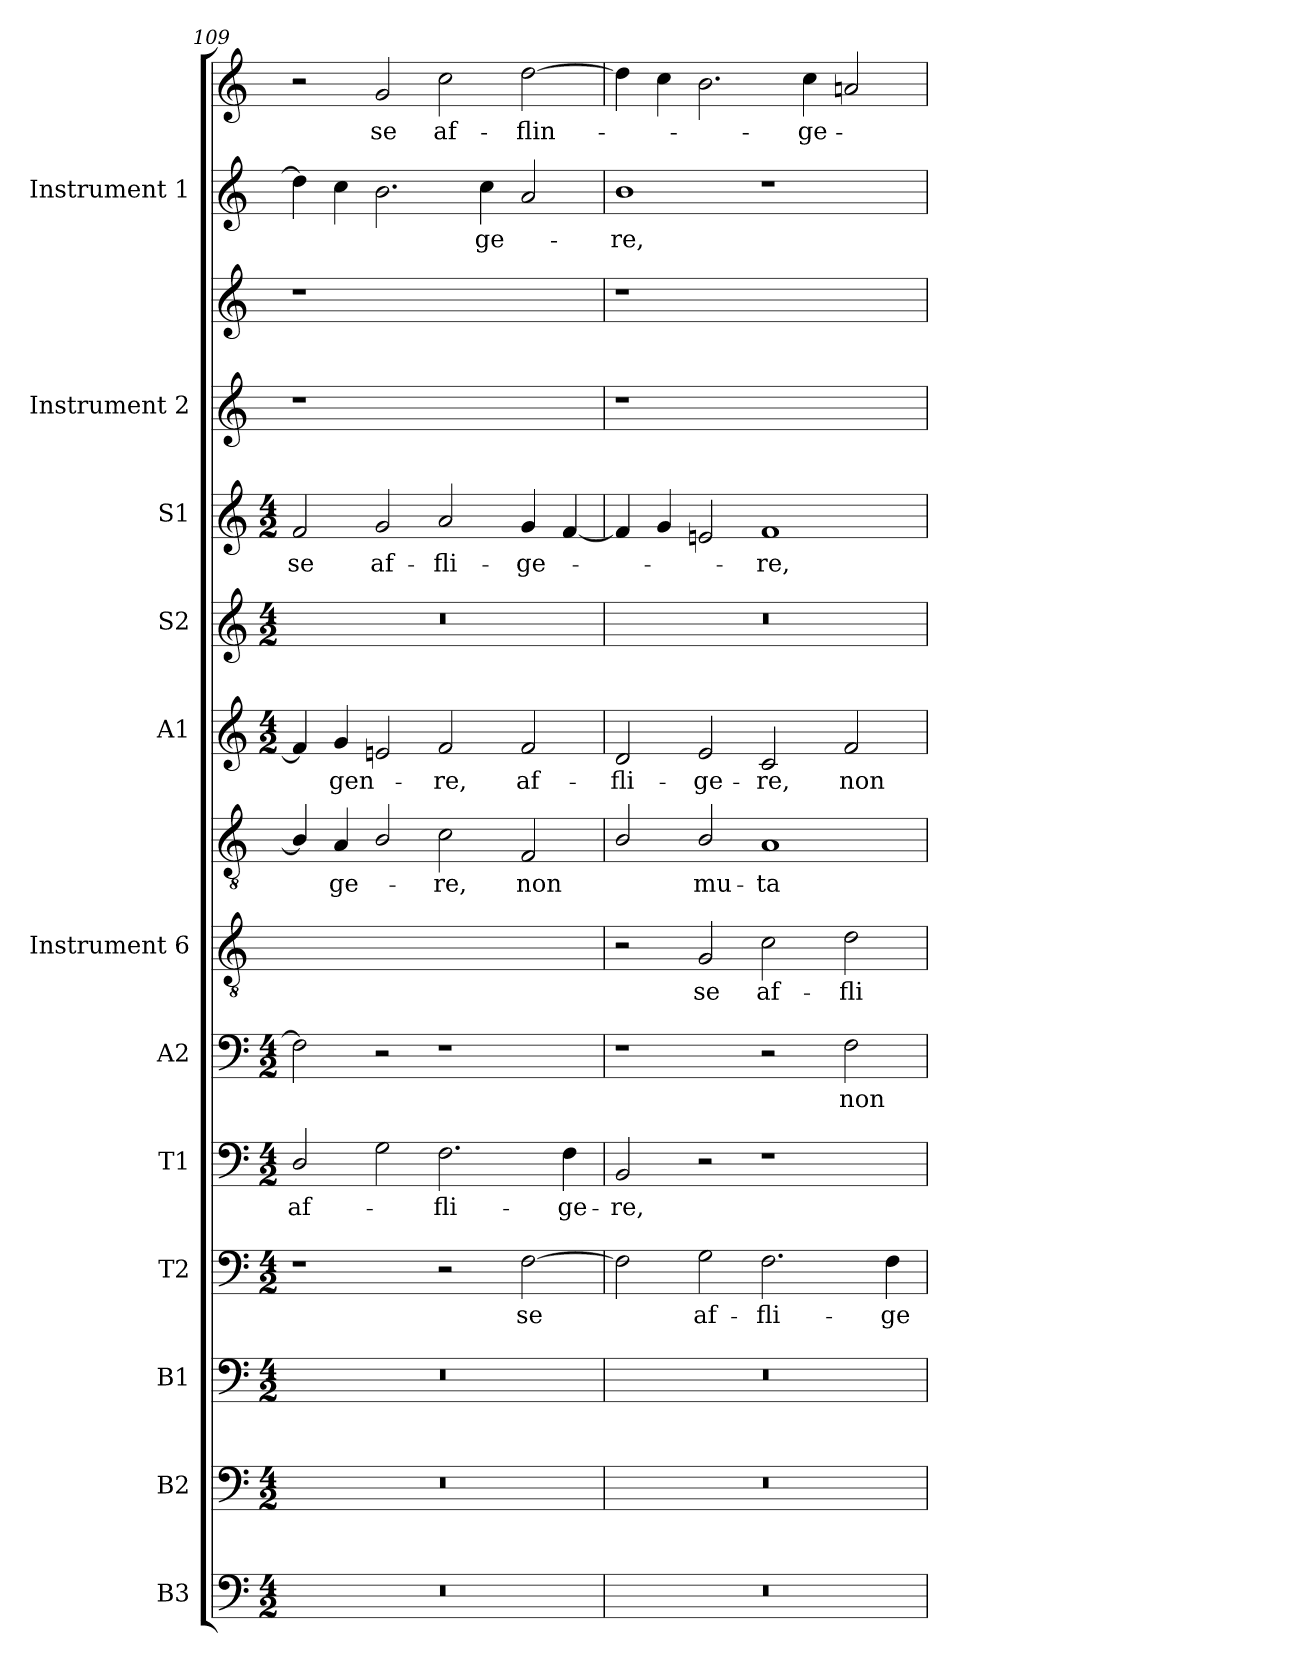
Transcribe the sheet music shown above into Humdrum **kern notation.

**kern	**kern	**kern	**kern	**text	**kern	**text	**kern	**text	**kern	**text	**kern	**text	**kern	**text	**kern	**kern	**text	**kern	**kern	**kern	**text	**kern	**text
*part12	*part11	*part10	*part9	*part9	*part8	*part8	*part7	*part7	*part6	*part6	*part6	*part6	*part5	*part5	*part4	*part3	*part3	*part2	*part2	*part1	*part1	*part1	*part1
*staff15	*staff14	*staff13	*staff12	*staff12	*staff11	*staff11	*staff10	*staff10	*staff9	*staff9	*staff8	*staff8	*staff7	*staff7	*staff6	*staff5	*staff5	*staff4	*staff3	*staff2	*staff2	*staff1	*staff1
*I"B3	*I"B2	*I"B1	*I"T2	*	*I"T1	*	*I"A2	*	*I"Instrument 6	*	*	*	*I"A1	*	*I"S2	*I"S1	*	*I"Instrument 2	*	*I"Instrument 1	*	*	*
*clefF4	*clefF4	*clefF4	*clefF4	*	*clefF4	*	*clefF4	*	*clefGv2	*	*clefGv2	*	*clefG2	*	*clefG2	*clefG2	*	*clefG2	*clefG2	*clefG2	*	*clefG2	*
*	*	*	*	*	*k[]	*	*	*	*	*	*	*	*k[]	*	*	*	*	*	*	*k[]	*	*k[]	*
*	*	*	*	*	*C:	*	*	*	*	*	*	*	*C:	*	*	*	*	*	*	*C:	*	*C:	*
*M4/2	*M4/2	*M4/2	*M4/2	*	*M4/2	*	*M4/2	*	*	*	*	*	*M4/2	*	*M4/2	*M4/2	*	*	*	*	*	*	*
=109	=109	=109	=109	=109	=109	=109	=109	=109	=109	=109	=109	=109	=109	=109	=109	=109	=109	=109	=109	=109	=109	=109	=109
!	!	!	!	!	!	!LO:LY:b:rj	!	!	!	!	!	!	!	!	!	!	!LO:LY:b:cj	!	!	!	!	!	!
0r	0r	0r	1r	.	2D/	af-	2F\]	.	0ryy	.	4B/]	.	4f/]	.	0r	2f/	se	1r	1r	4dd\]	.	2r	.
!	!	!	!	!	!	!	!	!	!	!	!	!LO:LY:b:rj	!	!LO:LY:b:rj	!	!	!	!	!	!	!	!	!
.	.	.	.	.	.	.	.	.	.	.	4A/	-ge-	4g/	-gen-	.	.	.	.	.	4cc\	.	.	.
!	!	!	!	!	!	!	!	!	!	!	!	!	!	!	!	!	!LO:LY:b:rj	!	!	!	!	!	!LO:LY:b:cj
.	.	.	.	.	2G\	.	2r	.	.	.	2B/	.	2en/	.	.	2g/	af-	.	.	2.b\	.	2g/	-se
!	!	!	!	!	!	!LO:LY:b:rj	!	!	!	!	!	!LO:LY:b:cj	!	!LO:LY:b:cj	!	!	!LO:LY:b:rj	!	!	!	!	!	!LO:LY:b:rj
.	.	.	2r	.	2.F\	-fli-	1r	.	.	.	2c\	-re,	2f/	-re,	.	2a/	-fli-	1ryy	1ryy	.	.	2cc\	af-
!	!	!	!	!	!	!	!	!	!	!	!	!	!	!	!	!	!	!	!	!	!LO:LY:b:rj	!	!
.	.	.	.	.	.	.	.	.	.	.	.	.	.	.	.	.	.	.	.	4cc\	-ge-	.	.
!	!	!	!	!LO:LY:b:cj	!	!	!	!	!	!	!	!LO:LY:b:cj	!	!LO:LY:b:rj	!	!	!LO:LY:b:rj	!	!	!	!	!	!LO:LY:b:rj
.	.	.	[>2F\	se	.	.	.	.	.	.	2F/	non	2f/	af-	.	4g/	-ge-	.	.	2a/	.	[>2dd\	-flin-
!	!	!	!	!	!	!LO:LY:b:rj	!	!	!	!	!	!	!	!	!	!	!	!	!	!	!	!	!
.	.	.	.	.	4F\	-ge-	.	.	.	.	.	.	.	.	.	[<4f/	.	.	.	.	.	.	.
=110	=110	=110	=110	=110	=110	=110	=110	=110	=110	=110	=110	=110	=110	=110	=110	=110	=110	=110	=110	=110	=110	=110	=110
!	!	!	!	!	!	!LO:LY:b:cj	!	!	!	!	!	!	!	!LO:LY:b:rj	!	!	!	!	!	!	!LO:LY:b:cj	!	!
0r	0r	0r	2F\]	.	2BB/	-re,	1r	.	2r	.	2B/	.	2d/	-fli-	0r	4f/]	.	1r	1r	1b	-re,	4dd\]	.
.	.	.	.	.	.	.	.	.	.	.	.	.	.	.	.	4g/	.	.	.	.	.	4cc\	.
!	!	!	!	!LO:LY:b:rj	!	!	!	!	!	!LO:LY:b:cj	!	!LO:LY:b:cj	!	!LO:LY:b:rj	!	!	!	!	!	!	!	!	!
.	.	.	2G\	af-	2r	.	.	.	2G/	-se	2B/	mu-	2e/	-ge-	.	2en/	.	.	.	.	.	2.b\	.
!	!	!	!	!LO:LY:b:rj	!	!	!	!	!	!LO:LY:b:rj	!	!LO:LY:b:rj	!	!LO:LY:b:cj	!	!	!LO:LY:b:cj	!	!	!	!	!	!
.	.	.	2.F\	-fli-	1r	.	2r	.	2c\	af-	1A	-ta-	2c/	-re,	.	1f	-re,	1ryy	1ryy	1r	.	.	.
!	!	!	!	!	!	!	!	!	!	!	!	!	!	!	!	!	!	!	!	!	!	!	!LO:LY:b:rj
.	.	.	.	.	.	.	.	.	.	.	.	.	.	.	.	.	.	.	.	.	.	4cc\	-ge-
!	!	!	!	!	!	!	!	!LO:LY:b:cj	!	!LO:LY:b:rj	!	!	!	!LO:LY:b:cj	!	!	!	!	!	!	!	!	!
.	.	.	.	.	.	.	2F\	non	2d\	-fli-	.	.	2f/	non	.	.	.	.	.	.	.	2an/	.
!	!	!	!	!LO:LY:b:rj	!	!	!	!	!	!	!	!	!	!	!	!	!	!	!	!	!	!	!
.	.	.	4F\	-ge-	.	.	.	.	.	.	.	.	.	.	.	.	.	.	.	.	.	.	.
=	=	=	=	=	=	=	=	=	=	=	=	=	=	=	=	=	=	=	=	=	=	=	=
*-	*-	*-	*-	*-	*-	*-	*-	*-	*-	*-	*-	*-	*-	*-	*-	*-	*-	*-	*-	*-	*-	*-	*-
